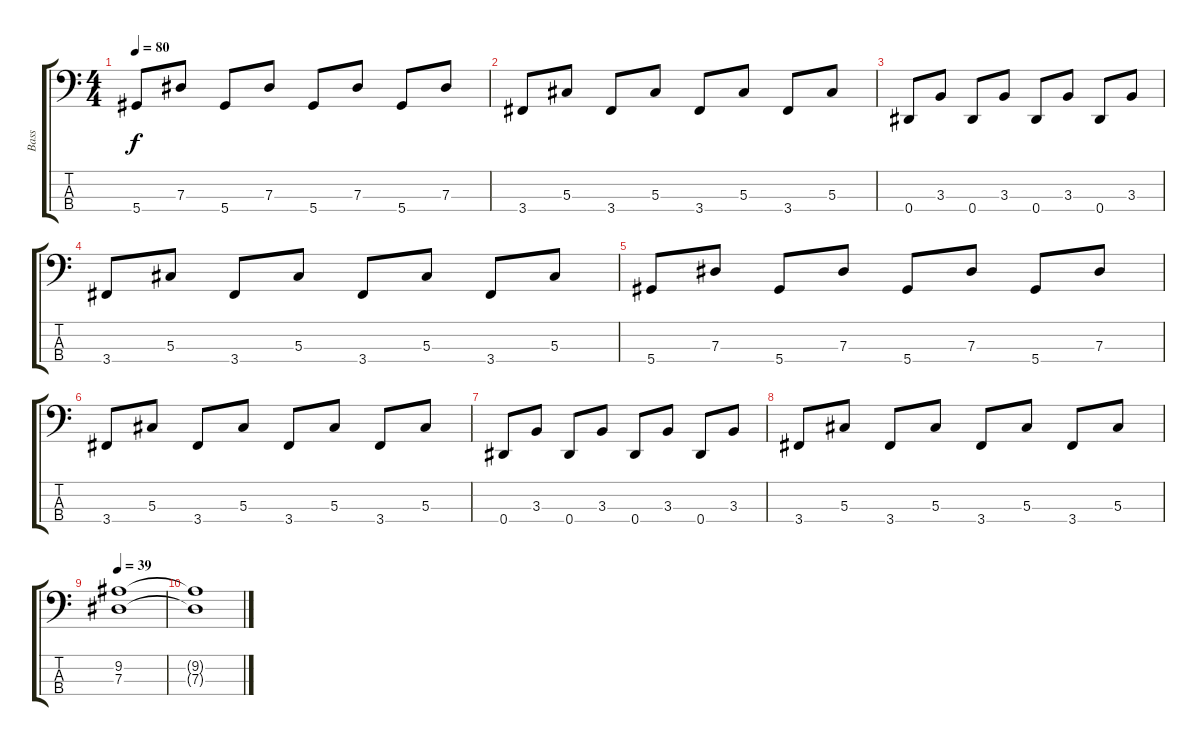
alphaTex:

\track ("Bass" "Bass") {instrument acousticguitarsteel}
\staff {score tabs}
\tuning (Gb2 Db2 Ab1 Eb1) {hide}
\ts (4 4)
\tempo 80
\clef f4
\ks c
5.4.8{dy f} 7.3.8 5.4.8 7.3.8 5.4.8 7.3.8 5.4.8 7.3.8 |
3.4.8 5.3.8 3.4.8 5.3.8 3.4.8 5.3.8 3.4.8 5.3.8 |
0.4.8 3.3.8 0.4.8 3.3.8 0.4.8 3.3.8 0.4.8 3.3.8 |
3.4.8 5.3.8 3.4.8 5.3.8 3.4.8 5.3.8 3.4.8 5.3.8 |
5.4.8 7.3.8 5.4.8 7.3.8 5.4.8 7.3.8 5.4.8 7.3.8 |
3.4.8 5.3.8 3.4.8 5.3.8 3.4.8 5.3.8 3.4.8 5.3.8 |
0.4.8 3.3.8 0.4.8 3.3.8 0.4.8 3.3.8 0.4.8 3.3.8 |
3.4.8 5.3.8 3.4.8 5.3.8 3.4.8 5.3.8 3.4.8 5.3.8 |
\tempo 39
(9.2 7.3).1 |
(9.2{t} 7.3{t}).1
